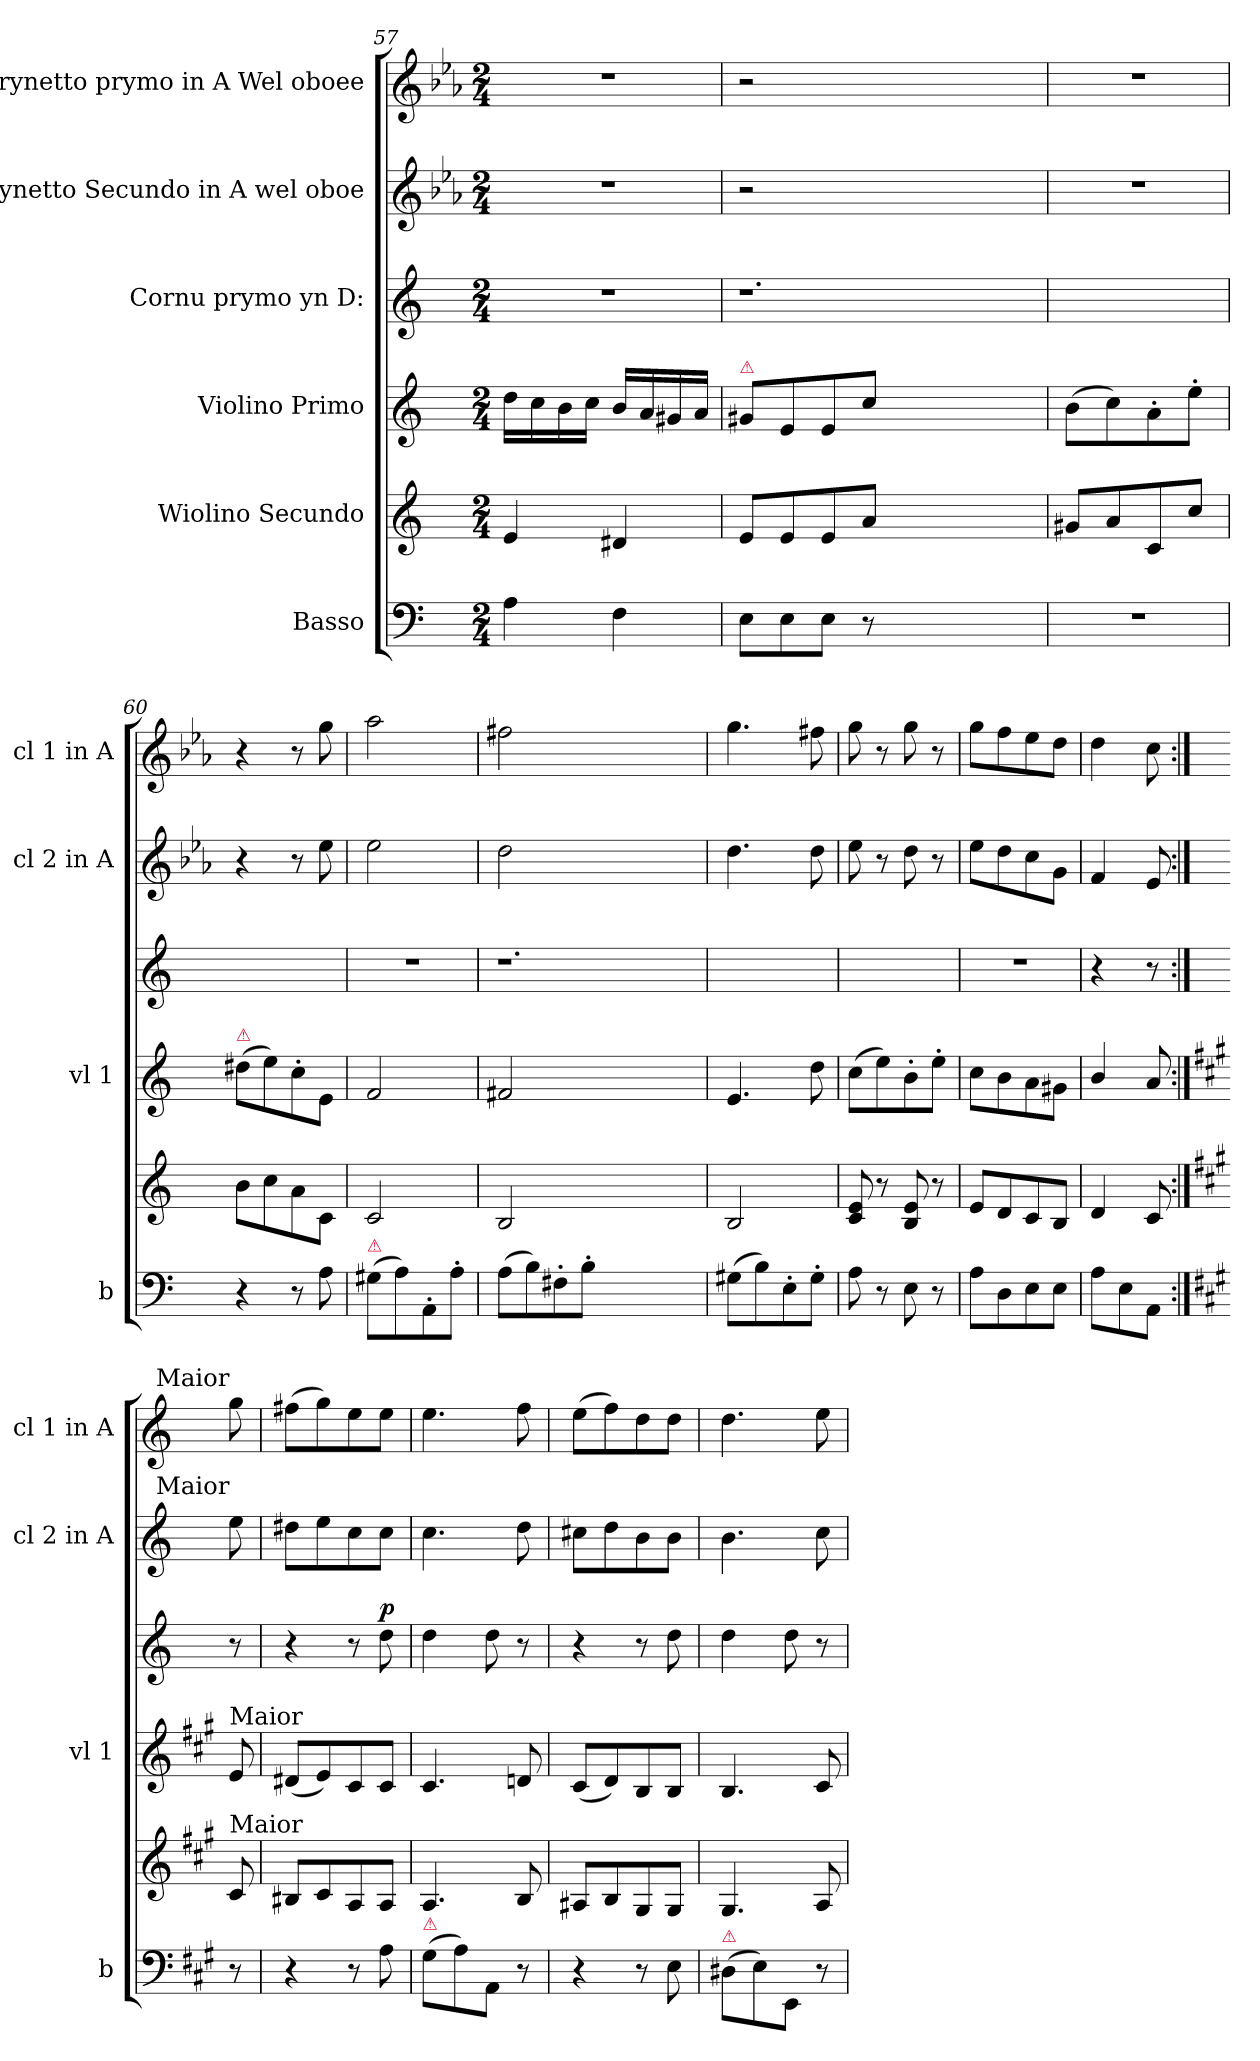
**kern	**kern	**kern	**kern	**dynam	**kern	**kern
*part6	*part5	*part4	*part3	*part3	*part2	*part1
*staff6	*staff5	*staff4	*staff3	*staff3	*staff2	*staff1
*I"Basso	*I"Wiolino Secundo	*I"Violino Primo	*I"Cornu prymo yn D:	*	*I"Clarynetto Secundo in A wel oboe	*I"Clarynetto prymo in A Wel oboee
*I'b	*	*I'vl 1	*	*	*I'cl 2 in A	*I'cl 1 in A
*clefF4	*clefG2	*clefG2	*clefG2	*	*clefG2	*clefG2
*	*	*	*ITrd6c10	*	*ITrd2c3	*ITrd2c3
*k[]	*k[]	*k[]	*k[f#c#]	*	*k[]	*k[]
*M2/4	*M2/4	*M2/4	*M2/4	*	*M2/4	*M2/4
=57	=57	=57	=57	=57	=57	=57
4A\	4e/	16dd\LL	2r	.	2r	2r
.	.	16cc\	.	.	.	.
.	.	16b\	.	.	.	.
.	.	16cc\JJ	.	.	.	.
4F\	4d#X/	16b/LL	.	.	.	.
.	.	16a/	.	.	.	.
.	.	16g#X/	.	.	.	.
.	.	16a/JJ	.	.	.	.
=58	=58	=58	=58	=58	=58	=58
!	!	!LO:TX:a:color=crimson:t=⚠	!	!	!	!
8E\L	8e/L	8g#X/L	1.r	.	2r	2r
8E\	8e/	8e/	.	.	.	.
8E\J	8e/	8e/	.	.	.	.
8r	8a/J	8cc\J	.	.	.	.
1ryy	1ryy	1ryy	.	.	1ryy	1ryy
=59	=59	=59	=59	=59	=59	=59
2r	8g#X/L	(8b\L	2ryy	.	2r	2r
.	8a/	8cc\)	.	.	.	.
.	8c/	8a'\	.	.	.	.
.	8cc/J	8ee'\J	.	.	.	.
=60	=60	=60	=60	=60	=60	=60
!	!	!LO:TX:a:color=crimson:t=⚠	!	!	!	!
4r	8b\L	(8dd#X\L	2ryy	.	4r	4r
.	8cc\	8ee\)	.	.	.	.
8r	8a\	8cc'\	.	.	8r	8r
8A\	8c\J	8e/J	.	.	8cc\	8ee\
=61	=61	=61	=61	=61	=61	=61
!LO:TX:a:color=crimson:t=⚠	!	!	!	!	!	!
(8G#X\L	2c/	2f/	2r	.	2cc\	2ff\
8A\)	.	.	.	.	.	.
8AA'/	.	.	.	.	.	.
8A'\J	.	.	.	.	.	.
=62	=62	=62	=62	=62	=62	=62
(8A\L	2B/	2f#X/	1.r	.	2b\	2dd#X\
8B\)	.	.	.	.	.	.
8F#X'\	.	.	.	.	.	.
8B'\J	.	.	.	.	.	.
1ryy	1ryy	1ryy	.	.	1ryy	1ryy
=63	=63	=63	=63	=63	=63	=63
(8G#X\L	2B/	4.e/	2ryy	.	4.b\	4.ee\
8B\)	.	.	.	.	.	.
8E'\	.	.	.	.	.	.
8G#'\J	.	8dd\	.	.	8b\	8dd#X\
=64	=64	=64	=64	=64	=64	=64
8A\	8c/ 8e/	(8cc\L	2ryy	.	8cc\	8ee\
8r	8r	8ee\)	.	.	8r	8r
8E\	8B/ 8e/	8b'\	.	.	8b\	8ee\
8r	8r	8ee'\J	.	.	8r	8r
=65	=65	=65	=65	=65	=65	=65
8A\L	8e/L	8cc\L	2r	.	8cc\L	8ee\L
8D\	8d/	8b\	.	.	8b\	8dd\
8E\	8c/	8a\	.	.	8a\	8cc\
8E\J	8B/J	8g#X\J	.	.	8e\J	8b\J
=66	=66	=66	=66	=66	=66	=66
8A\L	4d/	4b/	4r	.	4d/	4b\
8E\	.	.	.	.	.	.
8AA\J	8c/	8a/	8r	.	8c/	8a\
=:|!	=:|!	=:|!	=:|!	=:|!	=:|!	=:|!
*k[f#c#g#]	*k[f#c#g#]	*k[f#c#g#]	*k[f#c#]	*	*k[f#c#g#]	*k[f#c#g#]
!	!	!	!	!	!	!LO:TX:a:rj:t=Maior
!	!	!	!	!	!LO:TX:a:rj:t=Maior	!
!	!	!LO:TX:a:t=Maior	!	!	!	!
!	!LO:TX:a:t=Maior	!	!	!	!	!
8r	8c#/	8e/	8r	.	8cc#\	8ee\
=67	=67	=67	=67	=67	=67	=67
4r	8B#X/L	(8d#X/L	4r	.	8b#X\L	(8dd#X\L
.	8c#/	8e/)	.	.	8cc#\	8ee\)
8r	8A/	8c#/	8r	.	8a\	8cc#\
!	!	!	!	!LO:DY:a	!	!
8A\	8A/J	8c#/J	8e\	p	8a\J	8cc#\J
=68	=68	=68	=68	=68	=68	=68
!LO:TX:a:color=crimson:t=⚠	!	!	!	!	!	!
(8G#\L	4.A/	4.c#/	4e\	.	4.a\	4.cc#\
8A\)	.	.	.	.	.	.
8AA/J	.	.	8e\	.	.	.
8r	8B/	8dn/	8r	.	8b\	8dd\
=69	=69	=69	=69	=69	=69	=69
4r	8A#X/L	(8c#/L	4r	.	8a#X\L	(8cc#\L
.	8B/	8d/)	.	.	8b\	8dd\)
8r	8G#/	8B/	8r	.	8g#\	8b\
8E\	8G#/J	8B/J	8e\	.	8g#\J	8b\J
=70	=70	=70	=70	=70	=70	=70
!LO:TX:a:color=crimson:t=⚠	!	!	!	!	!	!
(8D#X\L	4.G#/	4.B/	4e\	.	4.g#\	4.b\
8E\)	.	.	.	.	.	.
8EE/J	.	.	8e\	.	.	.
8r	8A/	8c#/	8r	.	8a\	8cc#\
=	=	=	=	=	=	=
*-	*-	*-	*-	*-	*-	*-
